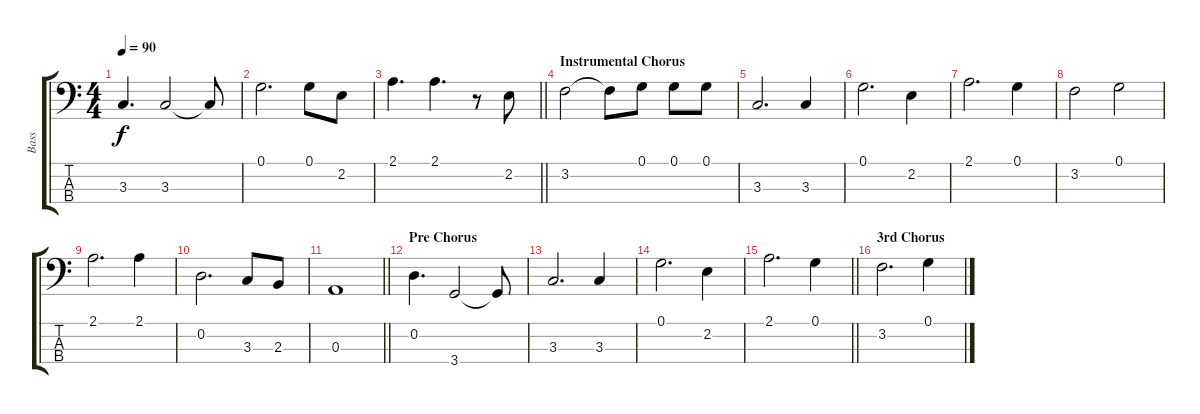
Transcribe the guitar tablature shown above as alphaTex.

\track ("Bass" "Bass") {instrument electricbassfinger}
\staff {score tabs}
\tuning (G2 D2 A1 E1) {hide}
\ts (4 4)
\tempo 90
\clef f4
\ks c
3.3.4{d dy f} 3.3.2 3.3{t}.8 |
0.1.2{d} 0.1.8 2.2.8 |
\barLineRight lightlight
2.1.4{d} 2.1.4{d} r.8 2.2.8 |
\section ("" "Instrumental Chorus")
3.2.2 3.2{t}.8 0.1.8 0.1.8 0.1.8 |
3.3.2{d} 3.3.4 |
0.1.2{d} 2.2.4 |
2.1.2{d} 0.1.4 |
3.2.2 0.1.2 |
2.1.2{d} 2.1.4 |
0.2.2{d} 3.3.8 2.3.8 |
\barLineRight lightlight
0.3.1 |
\section ("" "Pre Chorus")
0.2.4{d} 3.4.2 3.4{t}.8 |
3.3.2{d} 3.3.4 |
0.1.2{d} 2.2.4 |
\barLineRight lightlight
2.1.2{d} 0.1.4 |
\section ("" "3rd Chorus")
3.2.2{d} 0.1.4
